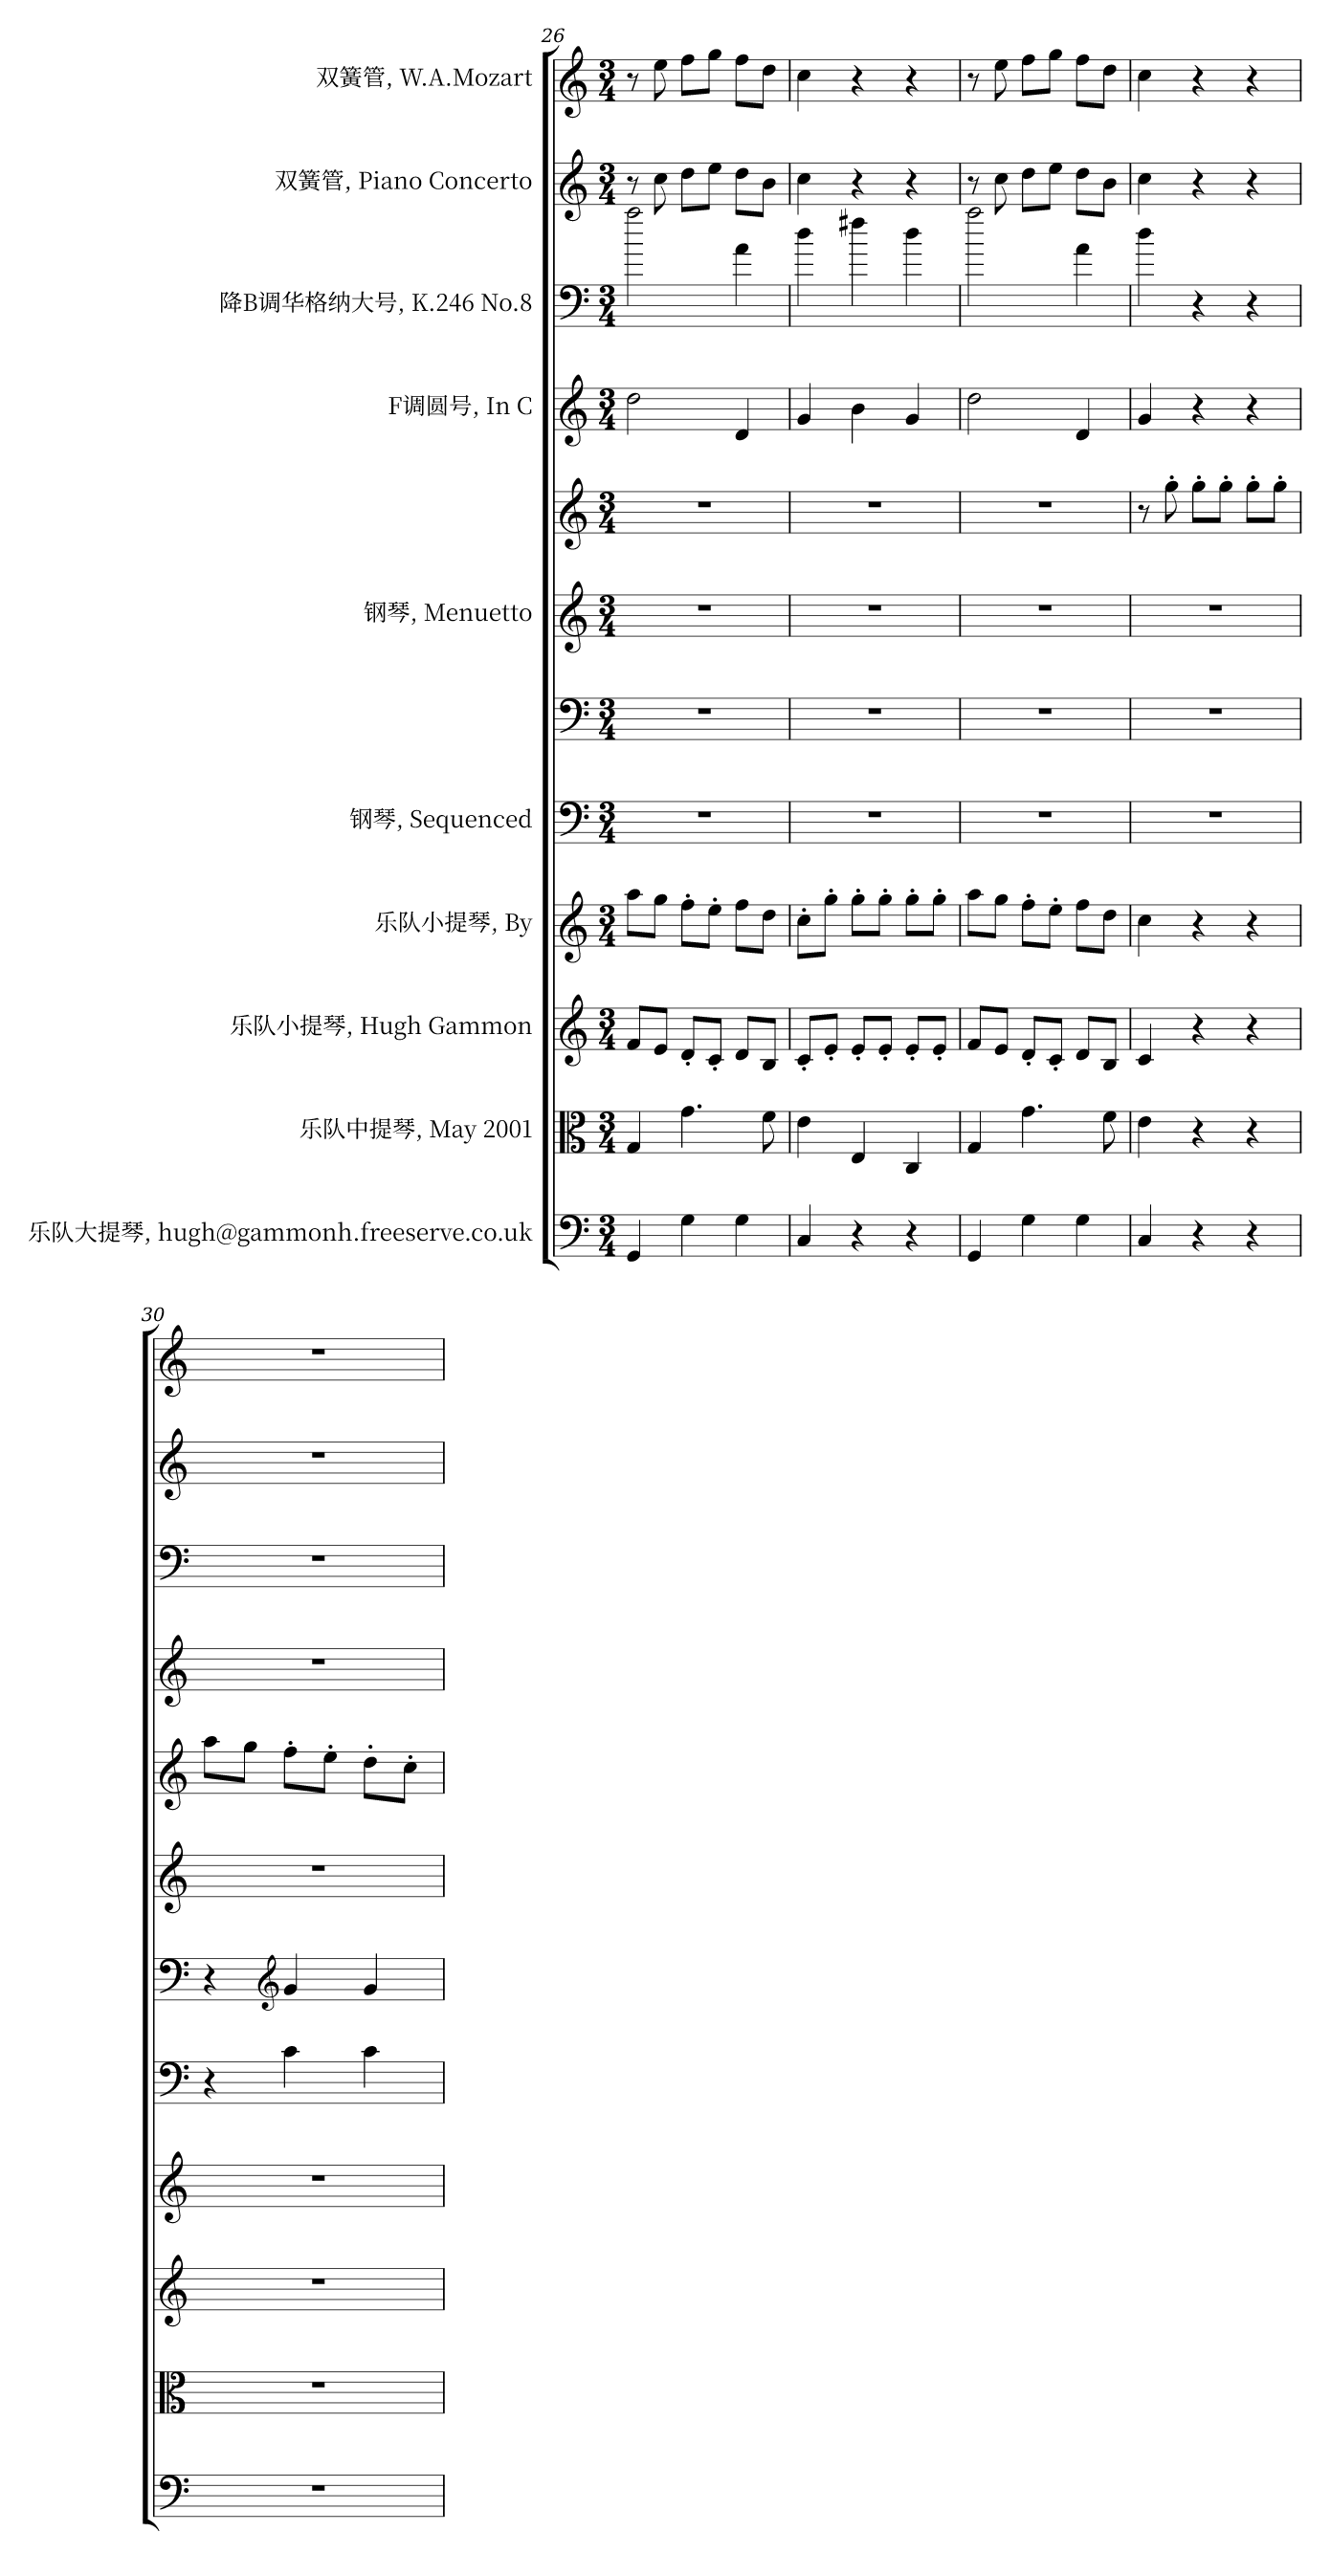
**kern	**kern	**kern	**kern	**kern	**kern	**kern	**kern	**kern	**kern	**kern	**kern
*part10	*part9	*part8	*part7	*part6	*part6	*part5	*part5	*part4	*part3	*part2	*part1
*staff12	*staff11	*staff10	*staff9	*staff8	*staff7	*staff6	*staff5	*staff4	*staff3	*staff2	*staff1
*I"乐队大提琴, hugh@gammonh.freeserve.co.uk	*I"乐队中提琴, May 2001	*I"乐队小提琴, Hugh Gammon	*I"乐队小提琴,         By	*I"钢琴, Sequenced	*	*I"钢琴, Menuetto	*	*I"F调圆号, In C	*I"降B调华格纳大号, K.246 No.8	*I"双簧管, Piano Concerto	*I"双簧管, W.A.Mozart
*clefF4	*clefC3	*clefG2	*clefG2	*clefF4	*clefF4	*clefG2	*clefG2	*clefG2	*clefF4	*clefG2	*clefG2
*	*	*	*	*	*	*	*	*ITrd4c7	*ITrd1c2	*	*
*k[]	*k[]	*k[]	*k[]	*k[]	*k[]	*k[]	*k[]	*k[b-]	*k[b-e-]	*k[]	*k[]
*M3/4	*M3/4	*M3/4	*M3/4	*M3/4	*M3/4	*M3/4	*M3/4	*M3/4	*M3/4	*M3/4	*M3/4
=26	=26	=26	=26	=26	=26	=26	=26	=26	=26	=26	=26
4GG/	4G/	8f/L	8aa\L	2.r	2.r	2.r	2.r	2g\	2gg\	8r	8r
.	.	8e/J	8gg\J	.	.	.	.	.	.	8cc\	8ee\
4G\	4.g\	8d'/L	8ff'\L	.	.	.	.	.	.	8dd\L	8ff\L
.	.	8c'/J	8ee'\J	.	.	.	.	.	.	8ee\J	8gg\J
4G\	.	8d/L	8ff\L	.	.	.	.	4G/	4g\	8dd\L	8ff\L
.	8f\	8B/J	8dd\J	.	.	.	.	.	.	8b\J	8dd\J
=27	=27	=27	=27	=27	=27	=27	=27	=27	=27	=27	=27
4C/	4e\	8c'/L	8cc'\L	2.r	2.r	2.r	2.r	4c/	4cc\	4cc\	4cc\
.	.	8e'/J	8gg'\J	.	.	.	.	.	.	.	.
4r	4E/	8e'/L	8gg'\L	.	.	.	.	4e\	4een\	4r	4r
.	.	8e'/J	8gg'\J	.	.	.	.	.	.	.	.
4r	4C/	8e'/L	8gg'\L	.	.	.	.	4c/	4cc\	4r	4r
.	.	8e'/J	8gg'\J	.	.	.	.	.	.	.	.
=28	=28	=28	=28	=28	=28	=28	=28	=28	=28	=28	=28
4GG/	4G/	8f/L	8aa\L	2.r	2.r	2.r	2.r	2g\	2gg\	8r	8r
.	.	8e/J	8gg\J	.	.	.	.	.	.	8cc\	8ee\
4G\	4.g\	8d'/L	8ff'\L	.	.	.	.	.	.	8dd\L	8ff\L
.	.	8c'/J	8ee'\J	.	.	.	.	.	.	8ee\J	8gg\J
4G\	.	8d/L	8ff\L	.	.	.	.	4G/	4g\	8dd\L	8ff\L
.	8f\	8B/J	8dd\J	.	.	.	.	.	.	8b\J	8dd\J
!!LO:PB:g=z
=29	=29	=29	=29	=29	=29	=29	=29	=29	=29	=29	=29
4C/	4e\	4c/	4cc\	2.r	2.r	2.r	8r	4c/	4cc\	4cc\	4cc\
.	.	.	.	.	.	.	8gg'\	.	.	.	.
4r	4r	4r	4r	.	.	.	8gg'\L	4r	4r	4r	4r
.	.	.	.	.	.	.	8gg'\J	.	.	.	.
4r	4r	4r	4r	.	.	.	8gg'\L	4r	4r	4r	4r
.	.	.	.	.	.	.	8gg'\J	.	.	.	.
=30	=30	=30	=30	=30	=30	=30	=30	=30	=30	=30	=30
2.r	2.r	2.r	2.r	4r	4r	2.r	8aa\L	2.r	2.r	2.r	2.r
.	.	.	.	.	.	.	8gg\J	.	.	.	.
*	*	*	*	*	*clefG2	*	*	*	*	*	*
.	.	.	.	4c\	4g/	.	8ff'\L	.	.	.	.
.	.	.	.	.	.	.	8ee'\J	.	.	.	.
.	.	.	.	4c\	4g/	.	8dd'\L	.	.	.	.
.	.	.	.	.	.	.	8cc'\J	.	.	.	.
=	=	=	=	=	=	=	=	=	=	=	=
*-	*-	*-	*-	*-	*-	*-	*-	*-	*-	*-	*-
